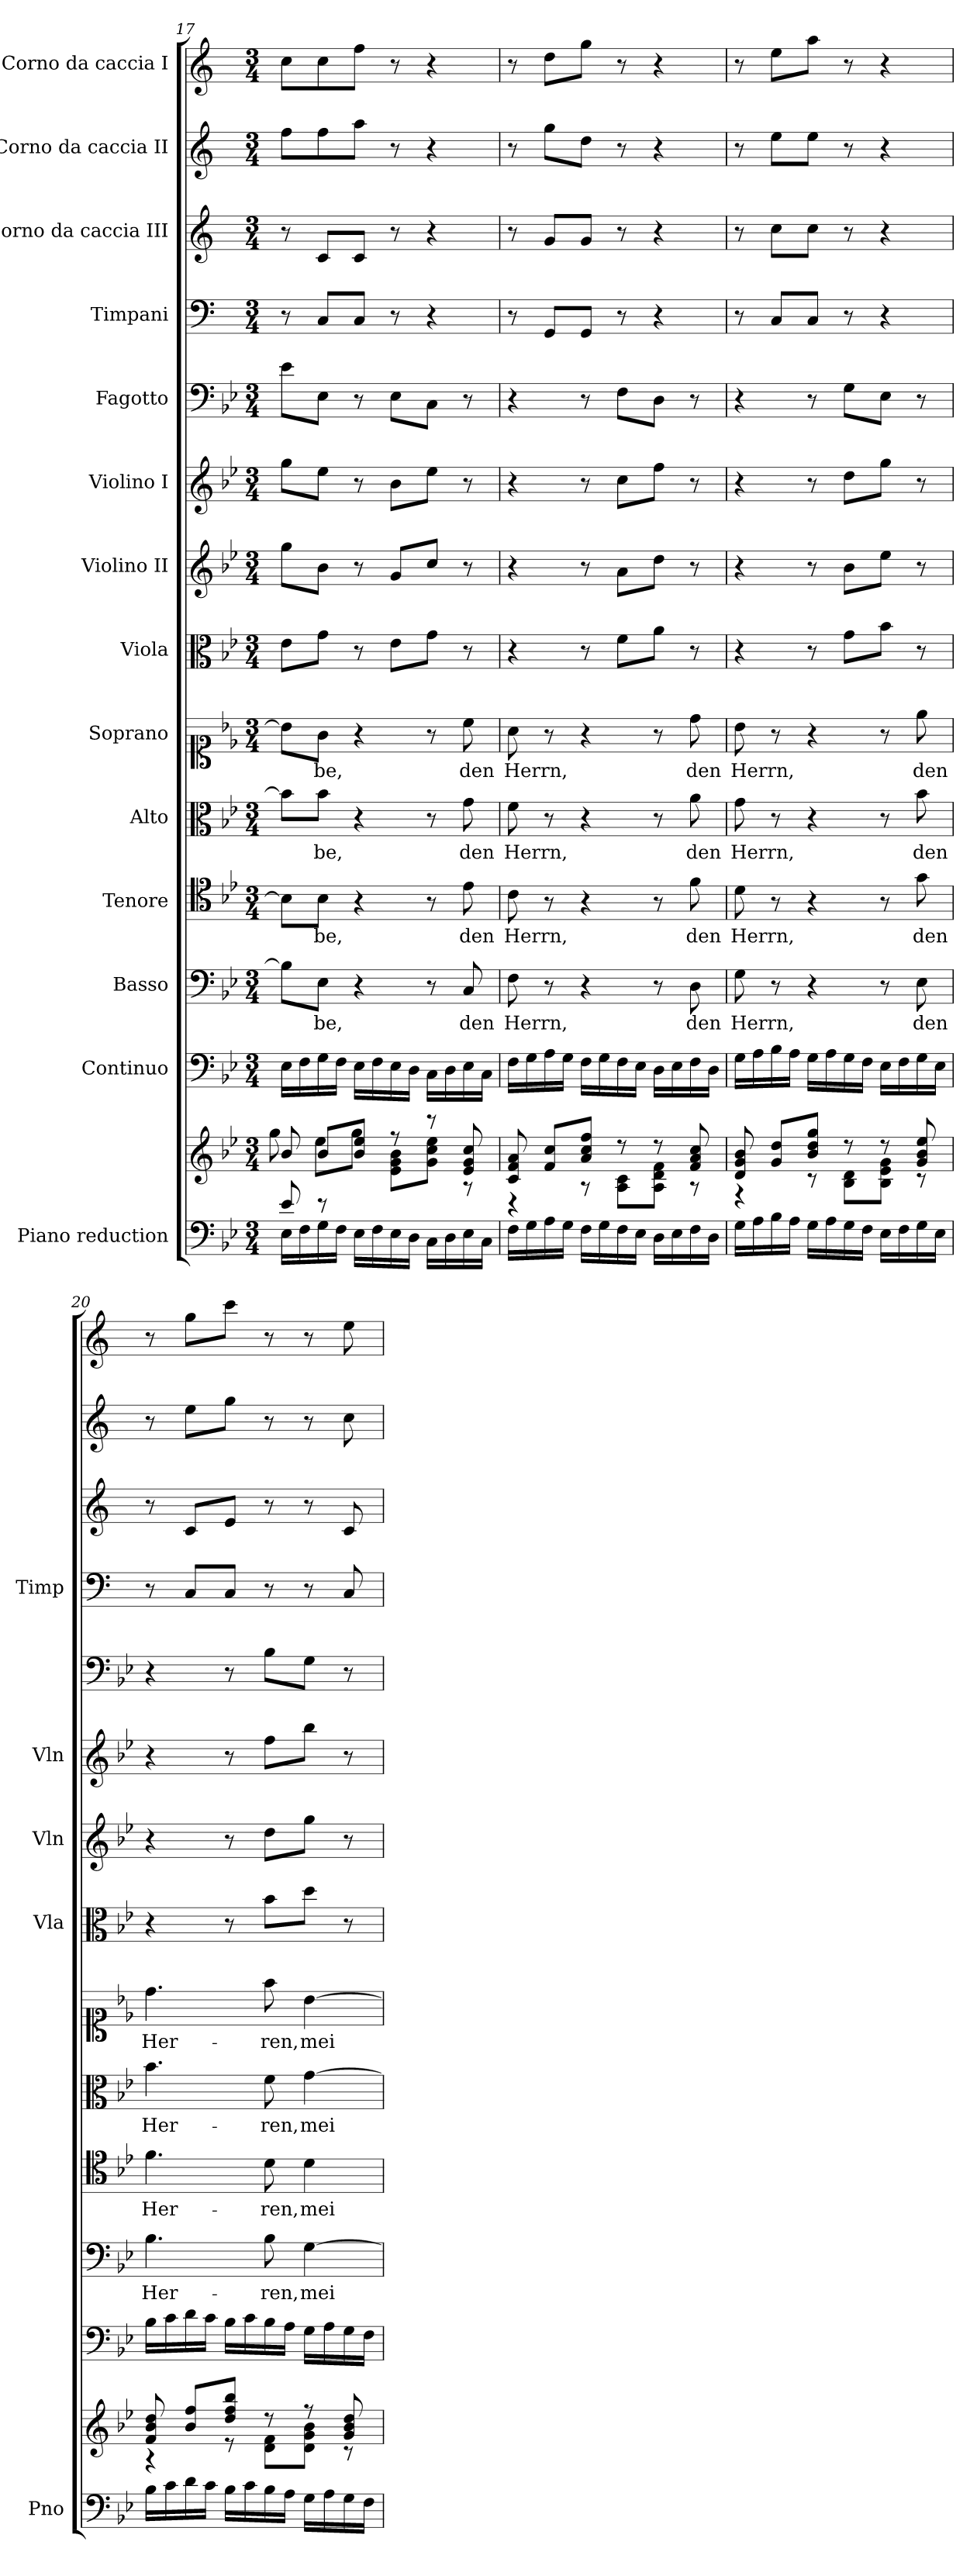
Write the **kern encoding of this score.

**kern	**kern	**kern	**kern	**text	**kern	**text	**kern	**text	**kern	**text	**kern	**kern	**kern	**kern	**kern	**kern	**kern	**kern
*part14	*part14	*part13	*part12	*part12	*part11	*part11	*part10	*part10	*part9	*part9	*part8	*part7	*part6	*part5	*part4	*part3	*part2	*part1
*staff15	*staff14	*staff13	*staff12	*staff12	*staff11	*staff11	*staff10	*staff10	*staff9	*staff9	*staff8	*staff7	*staff6	*staff5	*staff4	*staff3	*staff2	*staff1
*I"Piano reduction	*	*I"Continuo	*I"Basso	*	*I"Tenore	*	*I"Alto	*	*I"Soprano	*	*I"Viola	*I"Violino II	*I"Violino I	*I"Fagotto	*I"Timpani	*I"Corno da caccia III	*I"Corno da caccia II	*I"Corno da caccia I
*I'Pno	*	*	*	*	*	*	*	*	*	*	*I'Vla	*I'Vln	*I'Vln	*	*I'Timp	*	*	*
*clefF4	*clefG2	*clefF4	*clefF4	*	*clefC4	*	*clefC3	*	*clefC1	*	*clefC3	*clefG2	*clefG2	*clefF4	*clefF4	*clefG2	*clefG2	*clefG2
*	*	*	*	*	*	*	*	*	*	*	*	*	*	*	*ITrd1c2	*ITrd1c2	*ITrd1c2	*ITrd1c2
*k[b-e-]	*k[b-e-]	*k[b-e-]	*k[b-e-]	*	*k[b-e-]	*	*k[b-e-]	*	*k[b-e-]	*	*k[b-e-]	*k[b-e-]	*k[b-e-]	*k[b-e-]	*k[b-e-]	*k[b-e-]	*k[b-e-]	*k[b-e-]
*M3/4	*M3/4	*M3/4	*M3/4	*	*M3/4	*	*M3/4	*	*M3/4	*	*M3/4	*M3/4	*M3/4	*M3/4	*M3/4	*M3/4	*M3/4	*M3/4
=17	=17	=17	=17	=17	=17	=17	=17	=17	=17	=17	=17	=17	=17	=17	=17	=17	=17	=17
*^	*^	*	*	*	*	*	*	*	*	*	*	*	*	*	*	*	*	*
8e-/	16E-\LL	8b-/	8gg\	16E-\LL	8B-\L]	.	8B-\L]	.	8b-\L]	.	8b-\L]	.	8e-\L	8gg\L	8gg\L	8e-\L	8r	8r	8ee-\L	8b-\L
.	16F\	.	.	16F\	.	.	.	.	.	.	.	.	.	.	.	.	.	.	.	.
!	!	!	!	!	!	!LO:LY:b	!	!LO:LY:b	!	!LO:LY:b	!	!LO:LY:b	!	!	!	!	!	!	!	!
8r	16G\	8b-/L	8ee-\L	16G\	8E-\J	-be,	8B-\J	-be,	8b-\J	-be,	8g\J	-be,	8g\J	8b-\J	8ee-\J	8E-\J	8BB-/L	8B-/L	8ee-\	8b-\
.	16F\JJ	.	.	16F\JJ	.	.	.	.	.	.	.	.	.	.	.	.	.	.	.	.
4ryy	16E-\LL	8b-/ 8ee-/J	8gg\J	16E-\LL	4r	.	4r	.	4r	.	4r	.	8r	8r	8r	8r	8BB-/J	8B-/J	8gg\J	8ee-\J
.	16F\	.	.	16F\	.	.	.	.	.	.	.	.	.	.	.	.	.	.	.	.
.	16E-\	8r	8e-\ 8g\ 8b-\L	16E-\	.	.	.	.	.	.	.	.	8e-\L	8g/L	8b-\L	8E-\L	8r	8r	8r	8r
.	16D\JJ	.	.	16D\JJ	.	.	.	.	.	.	.	.	.	.	.	.	.	.	.	.
4ryy	16C\LL	8r	8g\ 8cc\ 8ee-\J	16C\LL	8r	.	8r	.	8r	.	8r	.	8g\J	8cc/J	8ee-\J	8C\J	4r	4r	4r	4r
.	16D\	.	.	16D\	.	.	.	.	.	.	.	.	.	.	.	.	.	.	.	.
!	!	!	!	!	!	!LO:LY:b	!	!LO:LY:b	!	!LO:LY:b	!	!LO:LY:b	!	!	!	!	!	!	!	!
.	16E-\	8e-/ 8g/ 8cc/	8r	16E-\	8C/	den	8e-\	den	8g\	den	8cc\	den	8r	8r	8r	8r	.	.	.	.
.	16C\JJ	.	.	16C\JJ	.	.	.	.	.	.	.	.	.	.	.	.	.	.	.	.
=18	=18	=18	=18	=18	=18	=18	=18	=18	=18	=18	=18	=18	=18	=18	=18	=18	=18	=18	=18	=18
!	!	!	!	!	!	!LO:LY:b	!	!LO:LY:b	!	!LO:LY:b	!	!LO:LY:b	!	!	!	!	!	!	!	!
*v	*v	*	*	*	*	*	*	*	*	*	*	*	*	*	*	*	*	*	*	*
16F\LL	8c/ 8f/ 8a/	4r	16F\LL	8F\	Herrn,	8c\	Herrn,	8f\	Herrn,	8a\	Herrn,	4r	4r	4r	4r	8r	8r	8r	8r
16G\	.	.	16G\	.	.	.	.	.	.	.	.	.	.	.	.	.	.	.	.
16A\	8f/ 8cc/L	.	16A\	8r	.	8r	.	8r	.	8r	.	.	.	.	.	8FF/L	8f/L	8ff\L	8cc\L
16G\JJ	.	.	16G\JJ	.	.	.	.	.	.	.	.	.	.	.	.	.	.	.	.
16F\LL	8a/ 8cc/ 8ff/J	8r	16F\LL	4r	.	4r	.	4r	.	4r	.	8r	8r	8r	8r	8FF/J	8f/J	8cc\J	8ff\J
16G\	.	.	16G\	.	.	.	.	.	.	.	.	.	.	.	.	.	.	.	.
16F\	8r	8A\ 8c\L	16F\	.	.	.	.	.	.	.	.	8f\L	8a\L	8cc\L	8F\L	8r	8r	8r	8r
16E-\JJ	.	.	16E-\JJ	.	.	.	.	.	.	.	.	.	.	.	.	.	.	.	.
16D\LL	8r	8A\ 8d\ 8f\J	16D\LL	8r	.	8r	.	8r	.	8r	.	8a\J	8dd\J	8ff\J	8D\J	4r	4r	4r	4r
16E-\	.	.	16E-\	.	.	.	.	.	.	.	.	.	.	.	.	.	.	.	.
!	!	!	!	!	!LO:LY:b	!	!LO:LY:b	!	!LO:LY:b	!	!LO:LY:b	!	!	!	!	!	!	!	!
16F\	8f/ 8a/ 8cc/	8r	16F\	8D\	den	8f\	den	8a\	den	8dd\	den	8r	8r	8r	8r	.	.	.	.
16D\JJ	.	.	16D\JJ	.	.	.	.	.	.	.	.	.	.	.	.	.	.	.	.
=19	=19	=19	=19	=19	=19	=19	=19	=19	=19	=19	=19	=19	=19	=19	=19	=19	=19	=19	=19
!	!	!	!	!	!LO:LY:b	!	!LO:LY:b	!	!LO:LY:b	!	!LO:LY:b	!	!	!	!	!	!	!	!
16G\LL	8d/ 8g/ 8b-/	4r	16G\LL	8G\	Herrn,	8d\	Herrn,	8g\	Herrn,	8b-\	Herrn,	4r	4r	4r	4r	8r	8r	8r	8r
16A\	.	.	16A\	.	.	.	.	.	.	.	.	.	.	.	.	.	.	.	.
16B-\	8g/ 8dd/L	.	16B-\	8r	.	8r	.	8r	.	8r	.	.	.	.	.	8BB-/L	8b-\L	8dd\L	8dd\L
16A\JJ	.	.	16A\JJ	.	.	.	.	.	.	.	.	.	.	.	.	.	.	.	.
16G\LL	8b-/ 8dd/ 8gg/J	8r	16G\LL	4r	.	4r	.	4r	.	4r	.	8r	8r	8r	8r	8BB-/J	8b-\J	8dd\J	8gg\J
16A\	.	.	16A\	.	.	.	.	.	.	.	.	.	.	.	.	.	.	.	.
16G\	8r	8B-\ 8d\L	16G\	.	.	.	.	.	.	.	.	8g\L	8b-\L	8dd\L	8G\L	8r	8r	8r	8r
16F\JJ	.	.	16F\JJ	.	.	.	.	.	.	.	.	.	.	.	.	.	.	.	.
16E-\LL	8r	8B-\ 8e-\ 8g\J	16E-\LL	8r	.	8r	.	8r	.	8r	.	8b-\J	8ee-\J	8gg\J	8E-\J	4r	4r	4r	4r
16F\	.	.	16F\	.	.	.	.	.	.	.	.	.	.	.	.	.	.	.	.
!	!	!	!	!	!LO:LY:b	!	!LO:LY:b	!	!LO:LY:b	!	!LO:LY:b	!	!	!	!	!	!	!	!
16G\	8g/ 8b-/ 8ee-/	8r	16G\	8E-\	den	8g\	den	8b-\	den	8ee-\	den	8r	8r	8r	8r	.	.	.	.
16E-\JJ	.	.	16E-\JJ	.	.	.	.	.	.	.	.	.	.	.	.	.	.	.	.
!!LO:PB:g=z
=20	=20	=20	=20	=20	=20	=20	=20	=20	=20	=20	=20	=20	=20	=20	=20	=20	=20	=20	=20
!	!	!	!	!	!LO:LY:b	!	!LO:LY:b	!	!LO:LY:b	!	!LO:LY:b	!	!	!	!	!	!	!	!
16B-\LL	8f/ 8b-/ 8dd/	4r	16B-\LL	4.B-\	Her-	4.f\	Her-	4.b-\	Her-	4.dd\	Her-	4r	4r	4r	4r	8r	8r	8r	8r
16c\	.	.	16c\	.	.	.	.	.	.	.	.	.	.	.	.	.	.	.	.
16d\	8b-/ 8ff/L	.	16d\	.	.	.	.	.	.	.	.	.	.	.	.	8BB-/L	8B-/L	8dd\L	8ff\L
16c\JJ	.	.	16c\JJ	.	.	.	.	.	.	.	.	.	.	.	.	.	.	.	.
16B-\LL	8dd/ 8ff/ 8bb-/J	8r	16B-\LL	.	.	.	.	.	.	.	.	8r	8r	8r	8r	8BB-/J	8d/J	8ff\J	8bb-\J
16c\	.	.	16c\	.	.	.	.	.	.	.	.	.	.	.	.	.	.	.	.
!	!	!	!	!	!LO:LY:b	!	!LO:LY:b	!	!LO:LY:b	!	!LO:LY:b	!	!	!	!	!	!	!	!
16B-\	8r	8d\ 8f\L	16B-\	8B-\	-ren,	8d\	-ren,	8f\	-ren,	8ff\	-ren,	8b-\L	8dd\L	8ff\L	8B-\L	8r	8r	8r	8r
16A\JJ	.	.	16A\JJ	.	.	.	.	.	.	.	.	.	.	.	.	.	.	.	.
!	!	!	!	!	!LO:LY:b	!	!LO:LY:b	!	!LO:LY:b	!	!LO:LY:b	!	!	!	!	!	!	!	!
16G\LL	8r	8d\ 8g\ 8b-\J	16G\LL	[4G\	mei-	4d\	mei-	[4g\	mei-	[4b-\	mei-	8dd\J	8gg\J	8bb-\J	8G\J	8r	8r	8r	8r
16A\	.	.	16A\	.	.	.	.	.	.	.	.	.	.	.	.	.	.	.	.
16G\	8g/ 8b-/ 8dd/	8r	16G\	.	.	.	.	.	.	.	.	8r	8r	8r	8r	8BB-/	8B-/	8b-\	8dd\
16F\JJ	.	.	16F\JJ	.	.	.	.	.	.	.	.	.	.	.	.	.	.	.	.
*	*v	*v	*	*	*	*	*	*	*	*	*	*	*	*	*	*	*	*	*
=	=	=	=	=	=	=	=	=	=	=	=	=	=	=	=	=	=	=
*-	*-	*-	*-	*-	*-	*-	*-	*-	*-	*-	*-	*-	*-	*-	*-	*-	*-	*-
